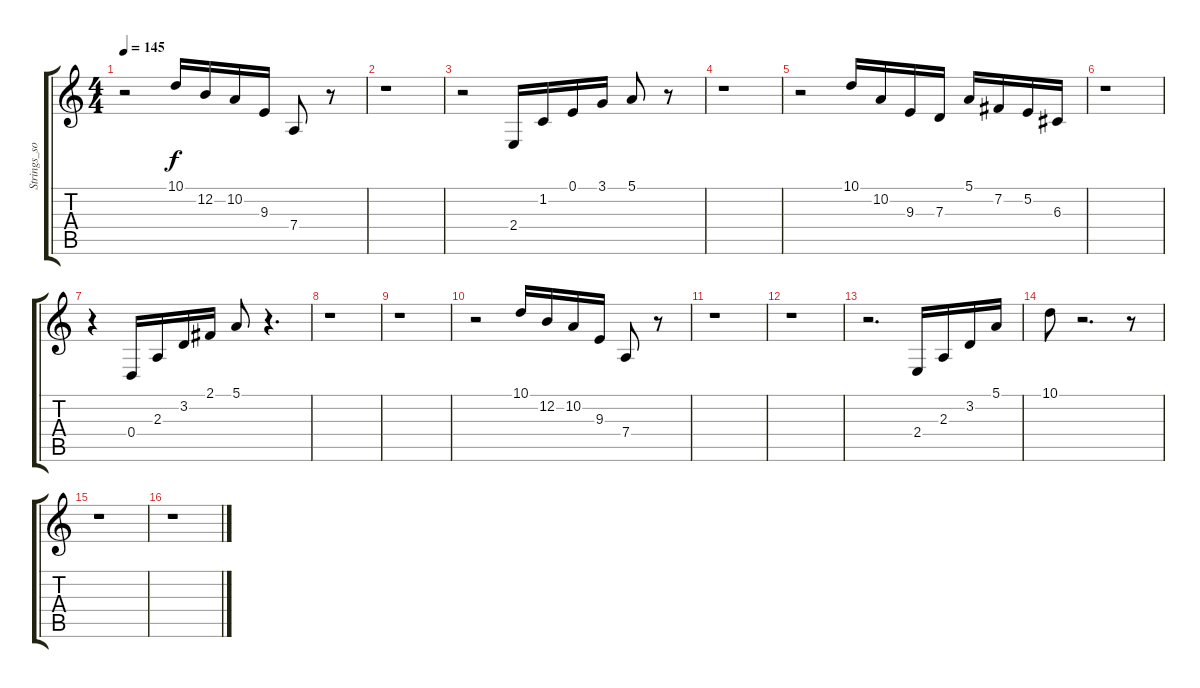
\track ("Strings_solo" "Strings_so") {instrument viola}
\staff {score tabs}
\tuning (E4 B3 G3 D3 A2 E2) {hide}
\ts (4 4)
\tempo 145
\clef g2
\ks c
r.2{dy f} 10.1.16 12.2.16 10.2.16 9.3.16 7.4.8 r.8 |
r.1 |
r.2 2.4.16 1.2.16 0.1.16 3.1.16 5.1.8 r.8 |
r.1 |
r.2 10.1.16 10.2.16 9.3.16 7.3.16 5.1.16 7.2.16 5.2.16 6.3.16 |
r.1 |
r.4 0.4.16 2.3.16 3.2.16 2.1.16 5.1.8 r.4{d} |
r.1 |
r.1 |
r.2 10.1.16 12.2.16 10.2.16 9.3.16 7.4.8 r.8 |
r.1 |
r.1 |
r.2{d} 2.4.16 2.3.16 3.2.16 5.1.16 |
10.1.8 r.2{d} r.8 |
r.1 |
r.1
